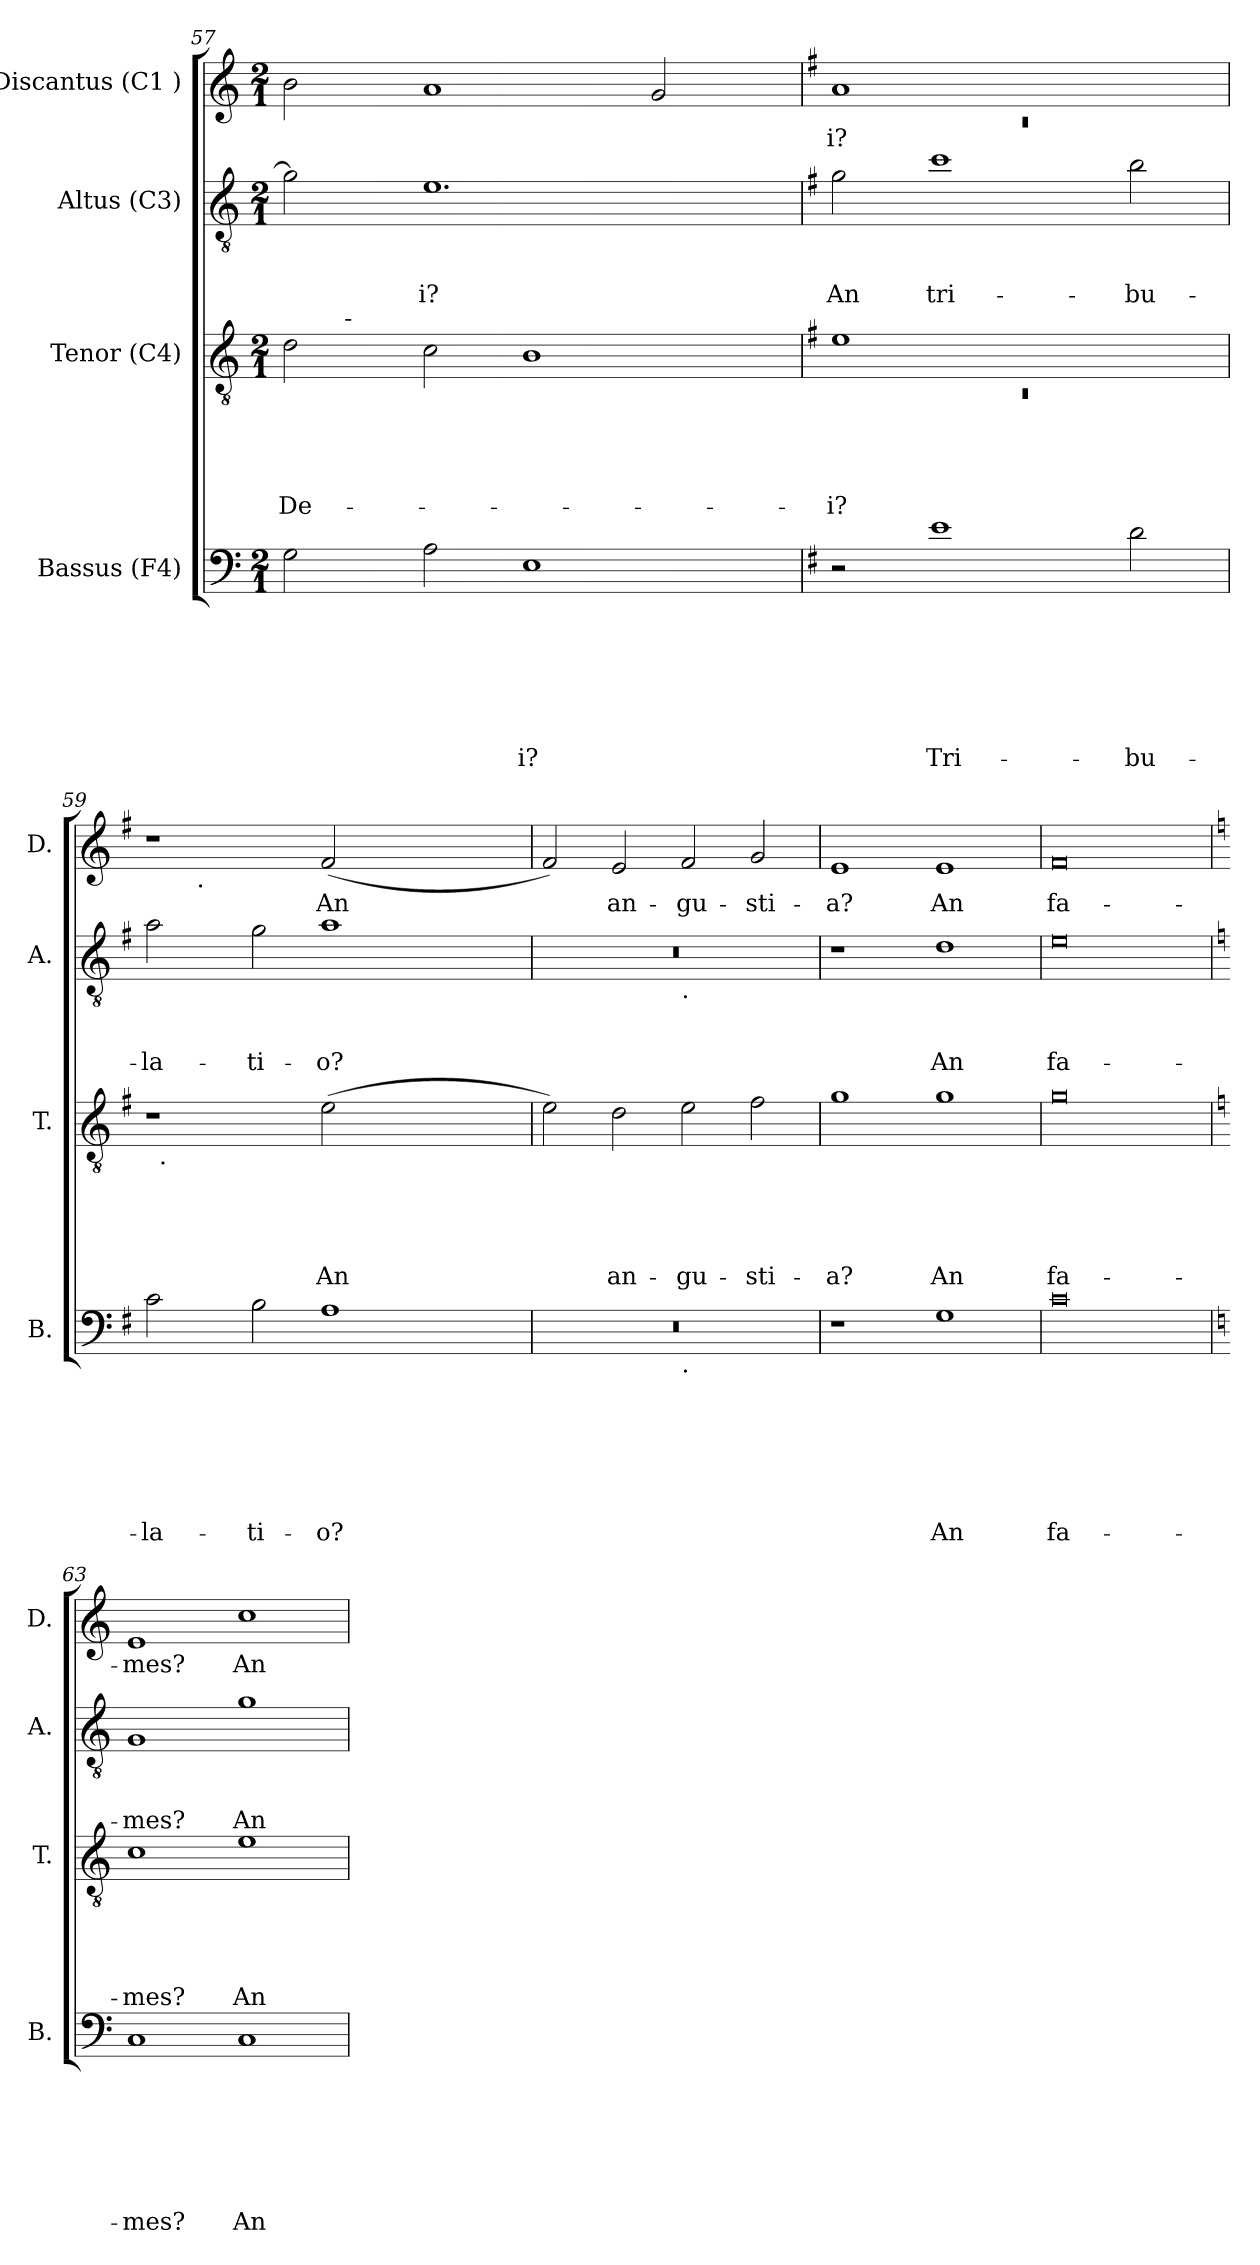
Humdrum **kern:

**kern	**text	**text	**text	**text	**text	**text	**text	**kern	**text	**text	**text	**text	**text	**kern	**text	**text	**text	**kern	**text
*part4	*part4	*part4	*part4	*part4	*part4	*part4	*part4	*part3	*part3	*part3	*part3	*part3	*part3	*part2	*part2	*part2	*part2	*part1	*part1
*staff4	*staff4	*staff4	*staff4	*staff4	*staff4	*staff4	*staff4	*staff3	*staff3	*staff3	*staff3	*staff3	*staff3	*staff2	*staff2	*staff2	*staff2	*staff1	*staff1
*I"Bassus (F4)	*	*	*	*	*	*	*	*I"Tenor (C4)	*	*	*	*	*	*I"Altus (C3)	*	*	*	*I"Discantus (C1 )	*
*I'B.	*	*	*	*	*	*	*	*I'T.	*	*	*	*	*	*I'A.	*	*	*	*I'D.	*
!!LO:LB:g=z
*clefF4	*	*	*	*	*	*	*	*clefGv2	*	*	*	*	*	*clefGv2	*	*	*	*clefG2	*
*k[]	*	*	*	*	*	*	*	*k[]	*	*	*	*	*	*k[]	*	*	*	*k[]	*
*C:	*	*	*	*	*	*	*	*C:	*	*	*	*	*	*C:	*	*	*	*C:	*
*M2/1	*	*	*	*	*	*	*	*M2/1	*	*	*	*	*	*M2/1	*	*	*	*M2/1	*
=57	=57	=57	=57	=57	=57	=57	=57	=57	=57	=57	=57	=57	=57	=57	=57	=57	=57	=57	=57
!	!	!	!	!	!	!	!	!	!	!	!	!	!LO:LY:b	!	!	!	!	!	!
*	*	*	*	*	*	*	*	*^	*	*	*	*	*	*	*	*	*	*	*
2G\	.	.	.	.	.	.	.	2d\	8ryy	.	.	.	.	De-	2g\]	.	.	.	2b\	.
.	.	.	.	.	.	.	.	.	32ryy	.	.	.	.	.	.	.	.	.	.	.
!	!	!	!	!	!	!	!	!	!LO:TX:a:t=-	!	!	!	!	!	!	!	!	!	!	!
.	.	.	.	.	.	.	.	.	1ryy	.	.	.	.	.	.	.	.	.	.	.
!	!	!	!	!	!	!	!	!	!	!	!	!	!	!	!	!	!	!LO:LY:b	!	!
2A\	.	.	.	.	.	.	.	2c\	.	.	.	.	.	.	1.e	.	.	-i?	1a	.
!	!	!	!	!	!	!	!LO:LY:b	!	!	!	!	!	!	!	!	!	!	!	!	!
1E	.	.	.	.	.	.	-i?	1B	.	.	.	.	.	.	.	.	.	.	.	.
.	.	.	.	.	.	.	.	.	2ryy	.	.	.	.	.	.	.	.	.	.	.
.	.	.	.	.	.	.	.	.	.	.	.	.	.	.	.	.	.	.	2g/	.
.	.	.	.	.	.	.	.	.	4ryy	.	.	.	.	.	.	.	.	.	.	.
.	.	.	.	.	.	.	.	.	16.ryy	.	.	.	.	.	.	.	.	.	.	.
=58	=58	=58	=58	=58	=58	=58	=58	=58	=58	=58	=58	=58	=58	=58	=58	=58	=58	=58	=58	=58
*k[f#]	*	*	*	*	*	*	*	*k[f#]	*	*	*	*	*	*	*k[f#]	*	*	*	*k[f#]	*
*G:	*	*	*	*	*	*	*	*G:	*	*	*	*	*	*	*G:	*	*	*	*G:	*
*	*	*	*	*	*	*	*	*	*	*	*	*	*	*	*	*	*	*	*^	*
!	!	!	!	!	!	!	!	!	!LO:N:vis=1	!	!	!	!	!LO:LY:b	!	!	!	!LO:LY:b	!	!LO:N:vis=1	!LO:LY:b
2r	.	.	.	.	.	.	.	1e	0rC	.	.	.	.	-i?	2g\	.	.	An	1a	0rc	-i?
!	!	!	!	!	!	!	!LO:LY:b	!	!	!	!	!	!	!	!	!	!	!LO:LY:b	!	!	!
1e	.	.	.	.	.	.	Tri-	.	.	.	.	.	.	.	1cc	.	.	tri-	.	.	.
.	.	.	.	.	.	.	.	1ryy	.	.	.	.	.	.	.	.	.	.	1ryy	.	.
!	!	!	!	!	!	!	!LO:LY:b	!	!	!	!	!	!	!	!	!	!	!LO:LY:b	!	!	!
2d\	.	.	.	.	.	.	-bu-	.	.	.	.	.	.	.	2b\	.	.	-bu-	.	.	.
=59	=59	=59	=59	=59	=59	=59	=59	=59	=59	=59	=59	=59	=59	=59	=59	=59	=59	=59	=59	=59	=59
!	!	!	!	!	!	!	!LO:LY:b	!	!	!	!	!	!	!	!	!	!	!LO:LY:b	!	!	!
2c\	.	.	.	.	.	.	-la-	1r	32ryy	.	.	.	.	.	2a\	.	.	-la-	1r	8ryy	.
!	!	!	!	!	!	!	!	!	!LO:TX:b:t=.	!	!	!	!	!	!	!	!	!	!	!	!
.	.	.	.	.	.	.	.	.	1ryy	.	.	.	.	.	.	.	.	.	.	.	.
.	.	.	.	.	.	.	.	.	.	.	.	.	.	.	.	.	.	.	.	32ryy	.
!	!	!	!	!	!	!	!	!	!	!	!	!	!	!	!	!	!	!	!	!LO:TX:b:t=.	!
.	.	.	.	.	.	.	.	.	.	.	.	.	.	.	.	.	.	.	.	1ryy	.
!	!	!	!	!	!	!	!LO:LY:b	!	!	!	!	!	!	!	!	!	!	!LO:LY:b	!	!	!
2B\	.	.	.	.	.	.	-ti-	.	.	.	.	.	.	.	2g\	.	.	-ti-	.	.	.
!	!	!	!	!	!	!	!LO:LY:b	!	!	!	!	!	!	!LO:LY:b	!	!	!	!LO:LY:b	!	!	!LO:LY:b
1A	.	.	.	.	.	.	-o?	(<2e\	.	.	.	.	.	An	1a	.	.	-o?	(<2f#/	.	An
.	.	.	.	.	.	.	.	.	2ryy	.	.	.	.	.	.	.	.	.	.	.	.
.	.	.	.	.	.	.	.	.	.	.	.	.	.	.	.	.	.	.	.	2ryy	.
.	.	.	.	.	.	.	.	2ryy	.	.	.	.	.	.	.	.	.	.	2ryy	.	.
.	.	.	.	.	.	.	.	.	4...ryy	.	.	.	.	.	.	.	.	.	.	.	.
.	.	.	.	.	.	.	.	.	.	.	.	.	.	.	.	.	.	.	.	4ryy	.
.	.	.	.	.	.	.	.	.	.	.	.	.	.	.	.	.	.	.	.	16.ryy	.
*	*	*	*	*	*	*	*	*v	*v	*	*	*	*	*	*	*	*	*	*v	*v	*
=60	=60	=60	=60	=60	=60	=60	=60	=60	=60	=60	=60	=60	=60	=60	=60	=60	=60	=60	=60
*^	*	*	*	*	*	*	*	*	*	*	*	*	*	*^	*	*	*	*	*
0r	1ryy	.	.	.	.	.	.	.	2e\)	.	.	.	.	.	0r	1ryy	.	.	.	2f#/)	.
!	!	!	!	!	!	!	!	!	!	!	!	!	!	!LO:LY:b	!	!	!	!	!	!	!LO:LY:b
.	.	.	.	.	.	.	.	.	2d\	.	.	.	.	an-	.	.	.	.	.	2e/	an-
!	!	!	!	!	!	!	!	!	!	!	!	!	!	!	!	!LO:TX:b:t=.	!	!	!	!	!
!	!LO:TX:b:t=.	!	!	!	!	!	!	!	!	!	!	!	!	!	!	!	!	!	!	!	!
!	!	!	!	!	!	!	!	!	!	!	!	!	!	!LO:LY:b	!	!	!	!	!	!	!LO:LY:b
.	1ryy	.	.	.	.	.	.	.	2e\	.	.	.	.	-gu-	.	1ryy	.	.	.	2f#/	-gu-
!	!	!	!	!	!	!	!	!	!	!	!	!	!	!LO:LY:b	!	!	!	!	!	!	!LO:LY:b
.	.	.	.	.	.	.	.	.	2f#\	.	.	.	.	-sti-	.	.	.	.	.	2g/	-sti-
=61	=61	=61	=61	=61	=61	=61	=61	=61	=61	=61	=61	=61	=61	=61	=61	=61	=61	=61	=61	=61	=61
!	!	!	!	!	!	!	!	!	!	!	!	!	!	!LO:LY:b	!	!	!	!	!	!	!LO:LY:b
*v	*v	*	*	*	*	*	*	*	*	*	*	*	*	*	*v	*v	*	*	*	*	*
1r	.	.	.	.	.	.	.	1g	.	.	.	.	-a?	1r	.	.	.	1e	-a?
!	!	!	!	!	!	!	!LO:LY:b	!	!	!	!	!	!LO:LY:b	!	!	!	!LO:LY:b	!	!LO:LY:b
1G	.	.	.	.	.	.	An	1g	.	.	.	.	An	1d	.	.	An	1e	An
=62	=62	=62	=62	=62	=62	=62	=62	=62	=62	=62	=62	=62	=62	=62	=62	=62	=62	=62	=62
!	!	!	!	!	!	!	!LO:LY:b:rj	!	!	!	!	!	!LO:LY:b:rj	!	!	!	!LO:LY:b:rj	!	!LO:LY:b:rj
0c	.	.	.	.	.	.	fa-	0g	.	.	.	.	fa-	0e	.	.	fa-	0f#	fa-
!!LO:PB:g=z
=63	=63	=63	=63	=63	=63	=63	=63	=63	=63	=63	=63	=63	=63	=63	=63	=63	=63	=63	=63
*k[]	*	*	*	*	*	*	*	*k[]	*	*	*	*	*	*k[]	*	*	*	*k[]	*
*C:	*	*	*	*	*	*	*	*C:	*	*	*	*	*	*C:	*	*	*	*C:	*
!	!	!	!	!	!	!	!LO:LY:b	!	!	!	!	!	!LO:LY:b	!	!	!	!LO:LY:b	!	!LO:LY:b
1C	.	.	.	.	.	.	-mes?	1c	.	.	.	.	-mes?	1G	.	.	-mes?	1e	-mes?
!	!	!	!	!	!	!	!LO:LY:b	!	!	!	!	!	!LO:LY:b	!	!	!	!LO:LY:b	!	!LO:LY:b
1C	.	.	.	.	.	.	An	1e	.	.	.	.	An	1g	.	.	An	1cc	An
=	=	=	=	=	=	=	=	=	=	=	=	=	=	=	=	=	=	=	=
*-	*-	*-	*-	*-	*-	*-	*-	*-	*-	*-	*-	*-	*-	*-	*-	*-	*-	*-	*-
